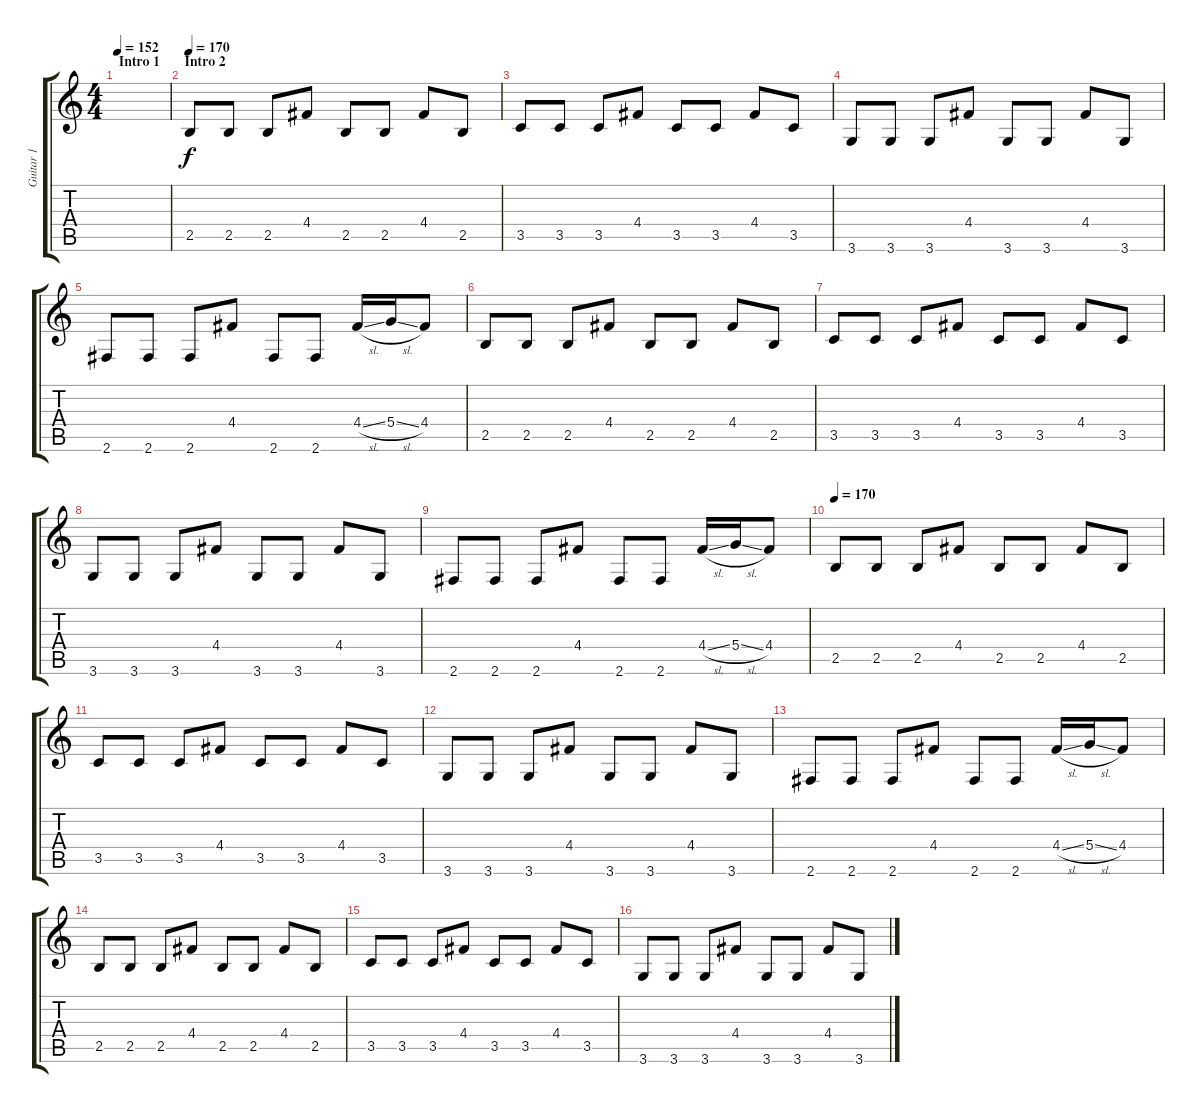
\track ("Guitar 1" "Guitar 1") {instrument distortionguitar}
\staff {score tabs}
\tuning (E4 B3 G3 D3 A2 E2) {hide}
\ts (4 4)
\section ("" "Intro 1")
\tempo 152
\clef g2
\ks c
|
\section ("" "Intro 2")
\tempo 170
2.5.8{volume 16} 2.5.8 2.5.8 4.4.8 2.5.8 2.5.8 4.4.8 2.5.8 |
3.5.8 3.5.8 3.5.8 4.4.8 3.5.8 3.5.8 4.4.8 3.5.8 |
3.6.8 3.6.8 3.6.8 4.4.8 3.6.8 3.6.8 4.4.8 3.6.8 |
2.6.8 2.6.8 2.6.8 4.4.8 2.6.8 2.6.8 4.4{sl}.16 5.4{sl}.16 4.4.8 |
2.5.8 2.5.8 2.5.8 4.4.8 2.5.8 2.5.8 4.4.8 2.5.8 |
3.5.8 3.5.8 3.5.8 4.4.8 3.5.8 3.5.8 4.4.8 3.5.8 |
3.6.8 3.6.8 3.6.8 4.4.8 3.6.8 3.6.8 4.4.8 3.6.8 |
2.6.8 2.6.8 2.6.8 4.4.8 2.6.8 2.6.8 4.4{sl}.16 5.4{sl}.16 4.4.8 |
\tempo 170
2.5.8{volume 16} 2.5.8 2.5.8 4.4.8 2.5.8 2.5.8 4.4.8 2.5.8 |
3.5.8 3.5.8 3.5.8 4.4.8 3.5.8 3.5.8 4.4.8 3.5.8 |
3.6.8 3.6.8 3.6.8 4.4.8 3.6.8 3.6.8 4.4.8 3.6.8 |
2.6.8 2.6.8 2.6.8 4.4.8 2.6.8 2.6.8 4.4{sl}.16 5.4{sl}.16 4.4.8 |
2.5.8 2.5.8 2.5.8 4.4.8 2.5.8 2.5.8 4.4.8 2.5.8 |
3.5.8 3.5.8 3.5.8 4.4.8 3.5.8 3.5.8 4.4.8 3.5.8 |
3.6.8 3.6.8 3.6.8 4.4.8 3.6.8 3.6.8 4.4.8 3.6.8
